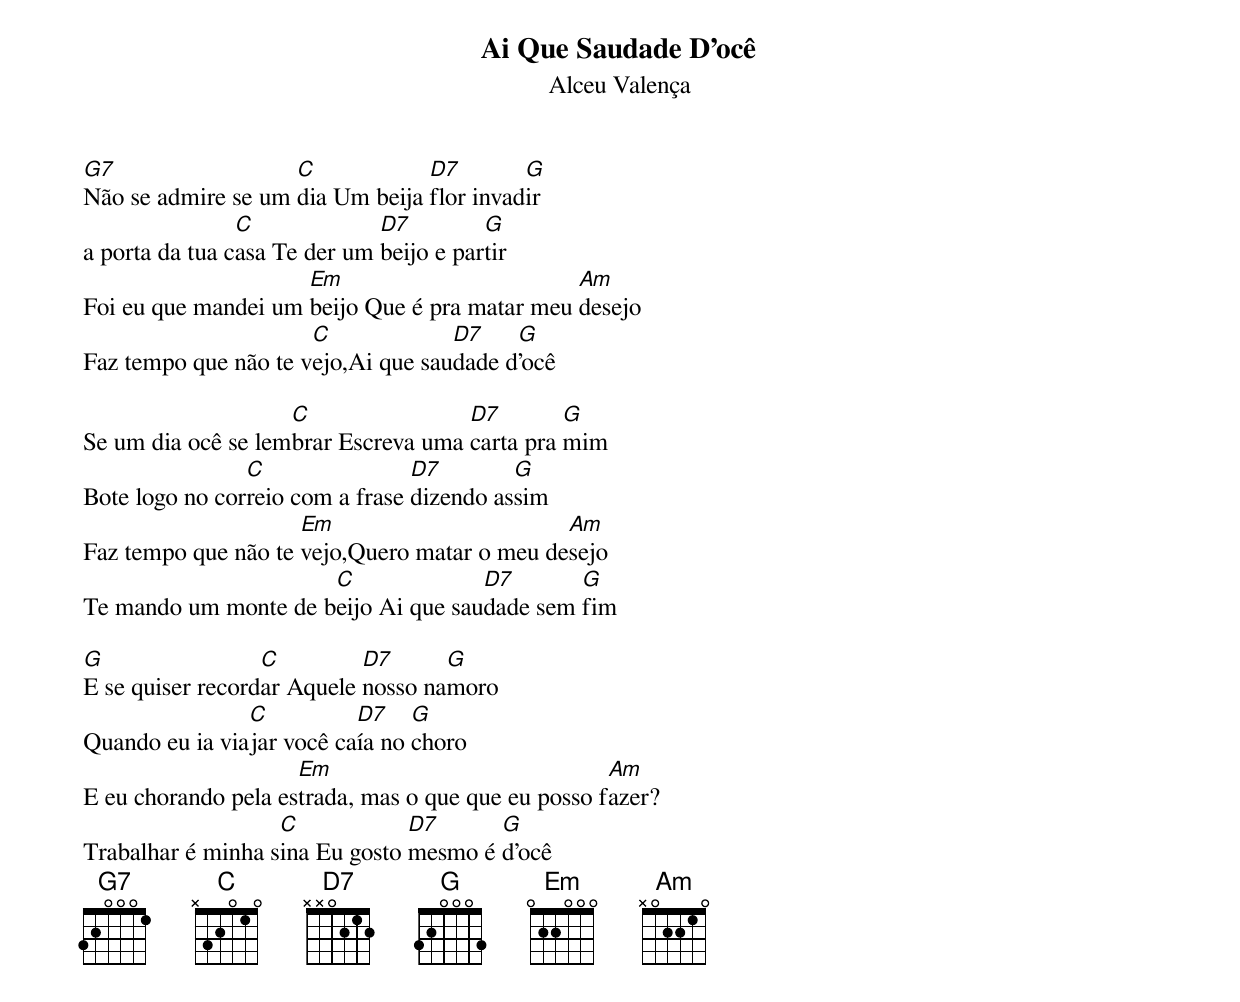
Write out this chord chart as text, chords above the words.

Ai Que Saudade D'ocê
Alceu Valença

G7                  C            D7        G
Não se admire se um dia Um beija flor invadir
                C             D7         G
a porta da tua casa Te der um beijo e partir
                     Em                        Am
Foi eu que mandei um beijo Que é pra matar meu desejo
                      C             D7    G
Faz tempo que não te vejo,Ai que saudade d'ocê

                    C                D7        G
Se um dia ocê se lembrar Escreva uma carta pra mim
                C                D7        G
Bote logo no correio com a frase dizendo assim
                     Em                       Am
Faz tempo que não te vejo,Quero matar o meu desejo
                      C              D7       G
Te mando um monte de beijo Ai que saudade sem fim

G                 C         D7      G
E se quiser recordar Aquele nosso namoro
                C          D7    G
Quando eu ia viajar você caía no choro
                     Em                             Am
E eu chorando pela estrada, mas o que que eu posso fazer?
                   C            D7      G
Trabalhar é minha sina Eu gosto mesmo é d'ocê
